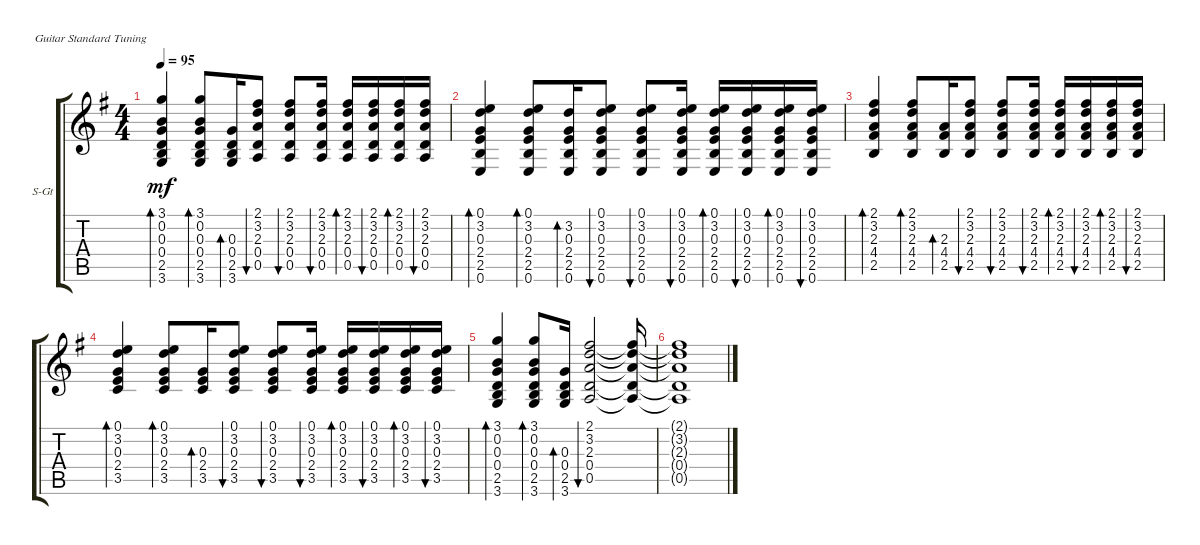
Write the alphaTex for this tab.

\defaultSystemsLayout 4
\bracketExtendMode groupsimilarinstruments
\firstSystemTrackNameOrientation horizontal
\otherSystemsTrackNameOrientation horizontal
\track ("Steel Guitar" "S-Gt") {instrument acousticguitarsteel}
\staff {score tabs}
\tuning (E4 B3 G3 D3 A2 E2)
\ts (4 4)
\tempo 95
\clef g2
\ks g
(3.6 2.5 0.4 0.3 0.2 3.1).4{bd 30 dy mf} (3.6 2.5 0.4 0.3 0.2 3.1).8{bd 30} (3.6 2.5 0.4 0.3).16{bd 30} (0.5 0.4 2.3 3.2 2.1).8{bu 30} (0.5 0.4 2.3 3.2 2.1).8{bu 30} (0.5 0.4 2.3 3.2 2.1).16{bu 30} (0.5 0.4 2.3 3.2 2.1).16{bd 30} (0.5 0.4 2.3 3.2 2.1).16{bu 30} (0.5 0.4 2.3 3.2 2.1).16{bd 30} (0.5 0.4 2.3 3.2 2.1).16{bu 30} |
(0.6 2.5 2.4 0.3 3.2 0.1).4{bd 30} (0.6 2.5 2.4 0.3 3.2 0.1).8{bd 30} (0.6 2.5 2.4 0.3 3.2).16{bd 30} (0.6 2.5 2.4 0.3 3.2 0.1).8{bu 30} (0.6 2.5 2.4 0.3 3.2 0.1).8{bu 30} (0.6 2.5 2.4 0.3 3.2 0.1).16{bu 30} (0.6 2.5 2.4 0.3 3.2 0.1).16{bd 30} (0.6 2.5 2.4 0.3 3.2 0.1).16{bu 30} (0.6 2.5 2.4 0.3 3.2 0.1).16{bd 30} (0.6 2.5 2.4 0.3 3.2 0.1).16{bu 30} |
(2.5 4.4 2.3 3.2 2.1).4{bd 30} (2.5 4.4 2.3 3.2 2.1).8{bd 30} (2.5 4.4 2.3).16{bd 30} (2.5 4.4 2.3 3.2 2.1).8{bu 30} (2.5 4.4 2.3 3.2 2.1).8{bu 30} (2.5 4.4 2.3 3.2 2.1).16{bu 30} (2.5 4.4 2.3 3.2 2.1).16{bd 30} (2.5 4.4 2.3 3.2 2.1).16{bu 30} (2.5 4.4 2.3 3.2 2.1).16{bd 30} (2.5 4.4 2.3 3.2 2.1).16{bu 30} |
(3.5 2.4 0.3 3.2 0.1).4{bd 30} (3.5 2.4 0.3 3.2 0.1).8{bd 30} (3.5 2.4 0.3).16{bd 30} (3.5 2.4 0.3 3.2 0.1).8{bu 30} (3.5 2.4 0.3 3.2 0.1).8{bu 30} (3.5 2.4 0.3 3.2 0.1).16{bu 30} (3.5 2.4 0.3 3.2 0.1).16{bd 30} (3.5 2.4 0.3 3.2 0.1).16{bu 30} (3.5 2.4 0.3 3.2 0.1).16{bd 30} (3.5 2.4 0.3 3.2 0.1).16{bu 30} |
(3.6 2.5 0.4 0.3 0.2 3.1).4{bd 30} (3.6 2.5 0.4 0.3 0.2 3.1).8{bd 30} (3.6 2.5 0.4 0.3).16{bd 30} (0.5 0.4 2.3 3.2 2.1).2{bu 30} (0.5{t} 0.4{t} 2.3{t} 3.2{t} 2.1{t}).16 |
(0.5{t} 0.4{t} 2.3{t} 3.2{t} 2.1{t}).1
